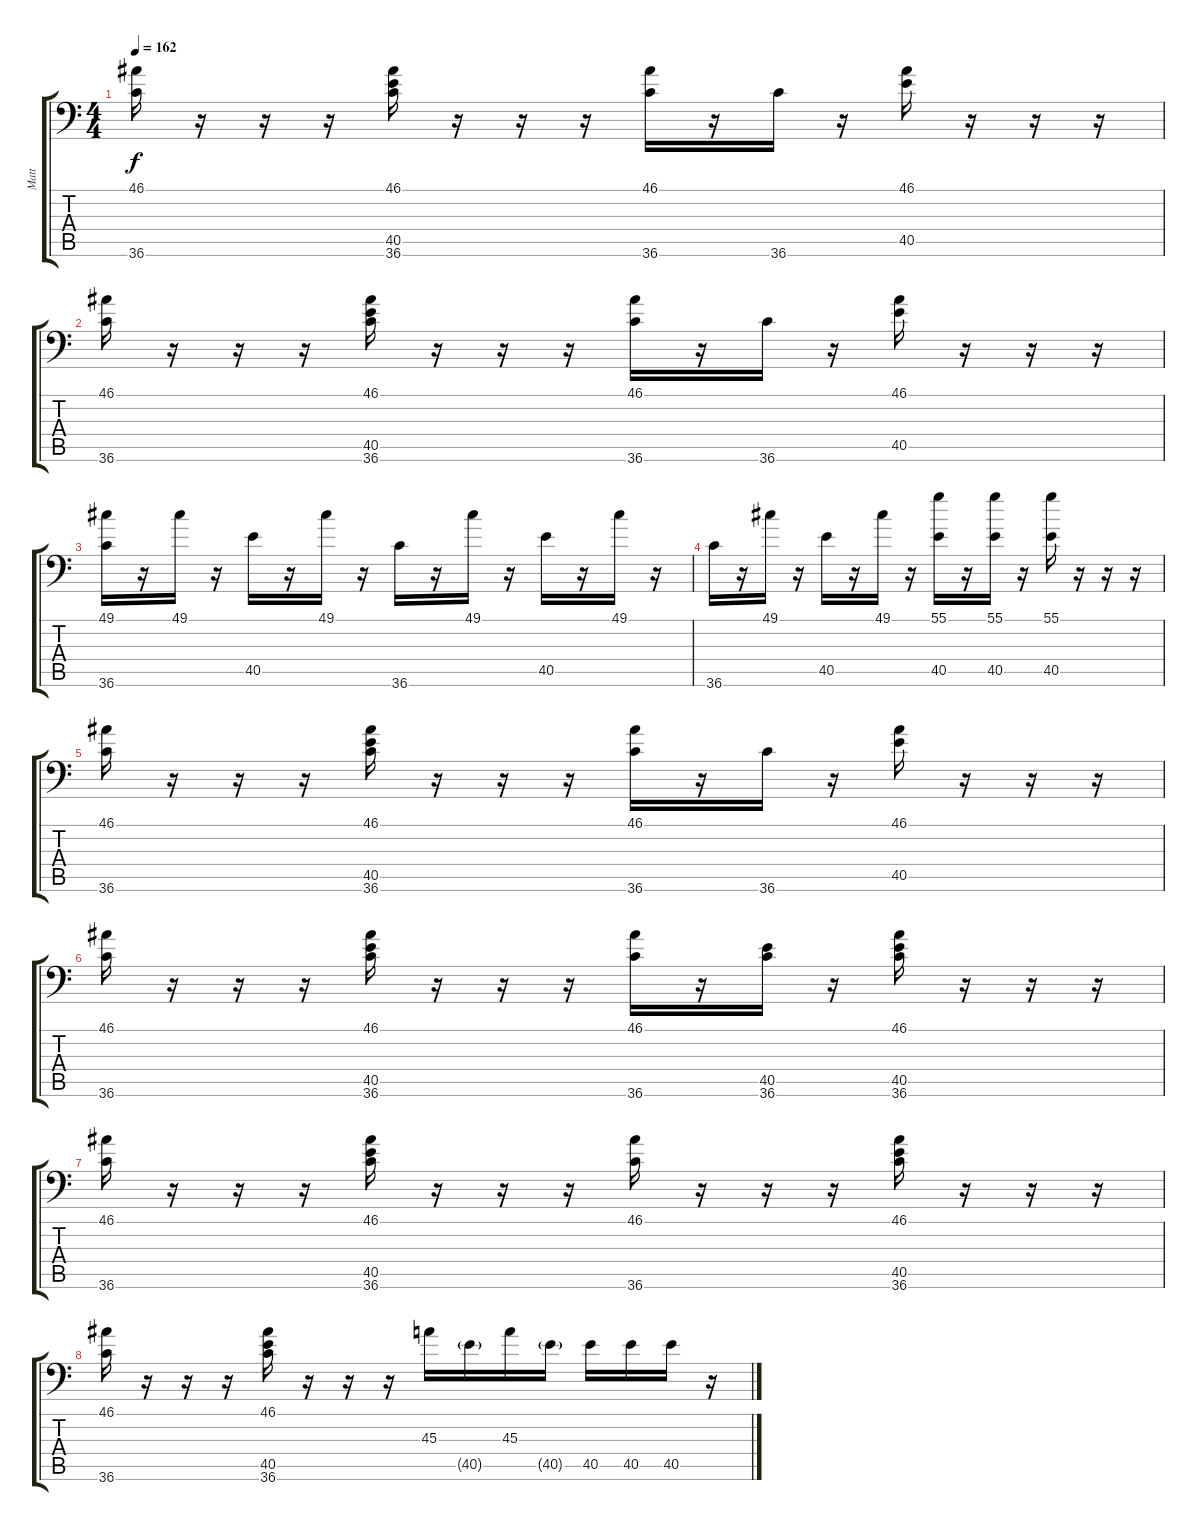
\track ("Matt" "Matt") {instrument acousticgrandpiano}
\staff {score tabs}
\tuning (C-1 C-1 C-1 C-1 C-1 C-1) {hide}
\ts (4 4)
\tempo 162
\clef f4
\ks c
(46.1 36.6).16{dy f} r.16 r.16 r.16 (46.1 40.5 36.6).16 r.16 r.16 r.16 (46.1 36.6).16 r.16 36.6.16 r.16 (46.1 40.5).16 r.16 r.16 r.16 |
(46.1 36.6).16 r.16 r.16 r.16 (46.1 40.5 36.6).16 r.16 r.16 r.16 (46.1 36.6).16 r.16 36.6.16 r.16 (46.1 40.5).16 r.16 r.16 r.16 |
(49.1 36.6).16 r.16 49.1.16 r.16 40.5.16 r.16 49.1.16 r.16 36.6.16 r.16 49.1.16 r.16 40.5.16 r.16 49.1.16 r.16 |
36.6.16 r.16 49.1.16 r.16 40.5.16 r.16 49.1.16 r.16 (55.1 40.5).16 r.16 (55.1 40.5).16 r.16 (55.1 40.5).16 r.16 r.16 r.16 |
(46.1 36.6).16 r.16 r.16 r.16 (46.1 40.5 36.6).16 r.16 r.16 r.16 (46.1 36.6).16 r.16 36.6.16 r.16 (46.1 40.5).16 r.16 r.16 r.16 |
(46.1 36.6).16 r.16 r.16 r.16 (46.1 40.5 36.6).16 r.16 r.16 r.16 (46.1 36.6).16 r.16 (40.5 36.6).16 r.16 (46.1 40.5 36.6).16 r.16 r.16 r.16 |
(46.1 36.6).16 r.16 r.16 r.16 (46.1 40.5 36.6).16 r.16 r.16 r.16 (46.1 36.6).16 r.16 r.16 r.16 (46.1 40.5 36.6).16 r.16 r.16 r.16 |
(46.1 36.6).16 r.16 r.16 r.16 (46.1 40.5 36.6).16 r.16 r.16 r.16 45.3.16 40.5{g}.16 45.3.16 40.5{g}.16 40.5.16 40.5.16 40.5.16 r.16
